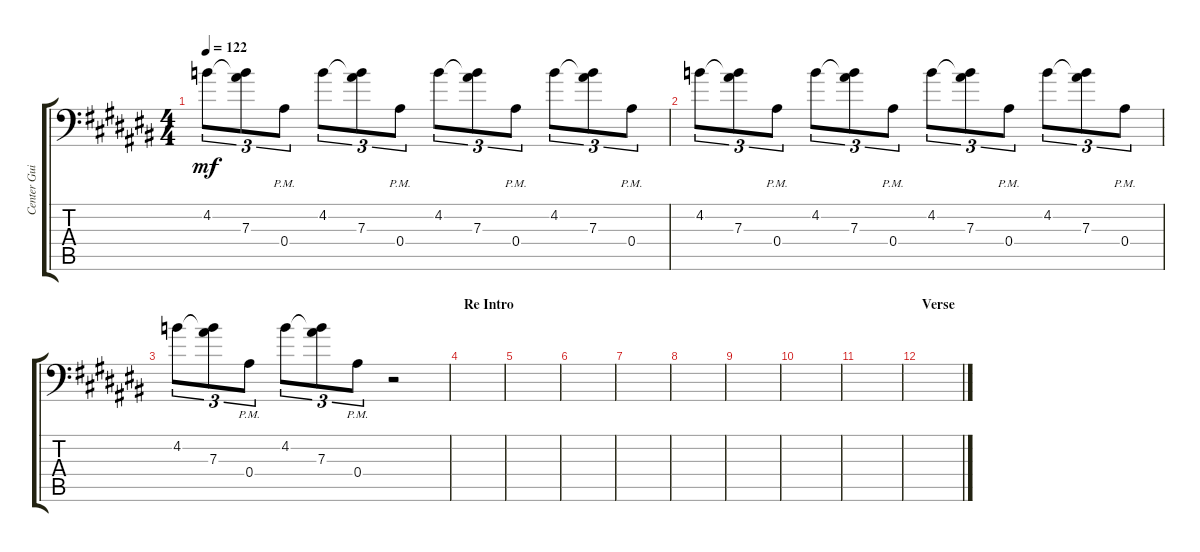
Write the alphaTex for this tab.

\track ("Center Guitar" "Center Gui") {instrument distortionguitar}
\staff {score tabs}
\tuning (C4 G3 Eb3 Bb2 F2 Bb1) {hide}
\ts (4 4)
\tempo 122
\clef f4
\ks a#minor
4.2.8{tu (3 2) dy mf} (4.2{t} 7.3).8{tu (3 2)} 0.4{pm}.8{tu (3 2)} 4.2.8{tu (3 2)} (4.2{t} 7.3).8{tu (3 2)} 0.4{pm}.8{tu (3 2)} 4.2.8{tu (3 2)} (4.2{t} 7.3).8{tu (3 2)} 0.4{pm}.8{tu (3 2)} 4.2.8{tu (3 2)} (4.2{t} 7.3).8{tu (3 2)} 0.4{pm}.8{tu (3 2)} |
4.2.8{tu (3 2)} (4.2{t} 7.3).8{tu (3 2)} 0.4{pm}.8{tu (3 2)} 4.2.8{tu (3 2)} (4.2{t} 7.3).8{tu (3 2)} 0.4{pm}.8{tu (3 2)} 4.2.8{tu (3 2)} (4.2{t} 7.3).8{tu (3 2)} 0.4{pm}.8{tu (3 2)} 4.2.8{tu (3 2)} (4.2{t} 7.3).8{tu (3 2)} 0.4{pm}.8{tu (3 2)} |
4.2.8{tu (3 2)} (4.2{t} 7.3).8{tu (3 2)} 0.4{pm}.8{tu (3 2)} 4.2.8{tu (3 2)} (4.2{t} 7.3).8{tu (3 2)} 0.4{pm}.8{tu (3 2)} r.2 |
\section ("" "Re Intro")
|
|
|
|
|
|
|
|
\section ("" "Verse")
